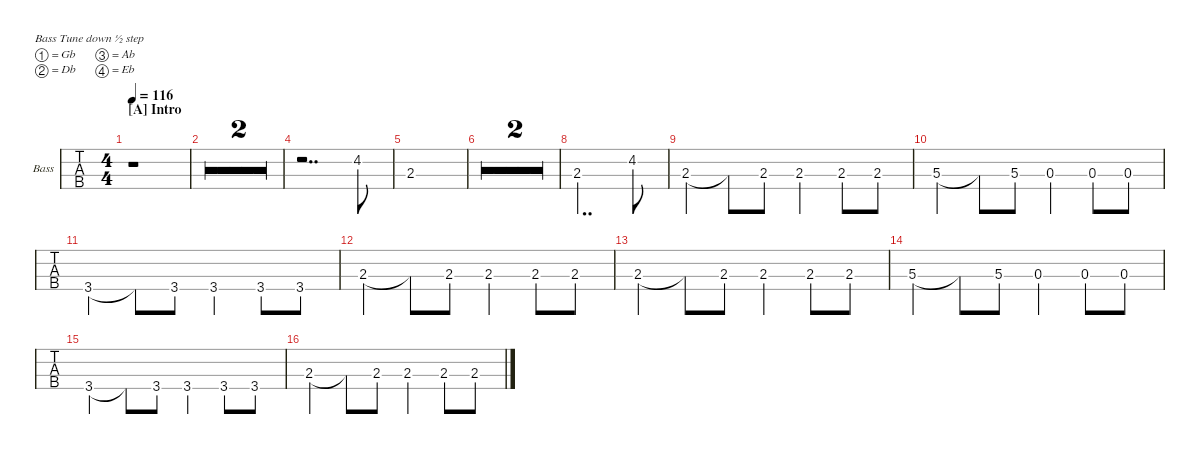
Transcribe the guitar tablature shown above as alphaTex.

\hideDynamics
\bracketExtendMode nobrackets
\firstSystemTrackNameOrientation horizontal
\otherSystemsTrackNameOrientation horizontal
\track ("Bass" "Bass") {multiBarRest instrument electricbassfinger}
\staff {tabs}
\tuning (Gb2 Db2 Ab1 Eb1)
\ts (4 4)
\section ("A" "Intro")
\tempo 116
\clef f4
\ks db
r.1{dy f instrument electricbassfinger} |
r.1 |
r.1 |
r.2{dd} 4.2.8 |
2.3.1 |
r.1 |
r.1 |
2.3.2{dd} 4.2.8 |
2.3.4 2.3{t}.8 2.3.8 2.3.4 2.3.8 2.3.8 |
5.3.4 5.3{t}.8 5.3.8 0.3.4 0.3.8 0.3.8 |
3.4.4 3.4{t}.8 3.4.8 3.4.4 3.4.8 3.4.8 |
2.3.4 2.3{t}.8 2.3.8 2.3.4 2.3.8 2.3.8 |
2.3.4 2.3{t}.8 2.3.8 2.3.4 2.3.8 2.3.8 |
5.3.4 5.3{t}.8 5.3.8 0.3.4 0.3.8 0.3.8 |
3.4.4 3.4{t}.8 3.4.8 3.4.4 3.4.8 3.4.8 |
2.3.4 2.3{t}.8 2.3.8 2.3.4 2.3.8 2.3.8
